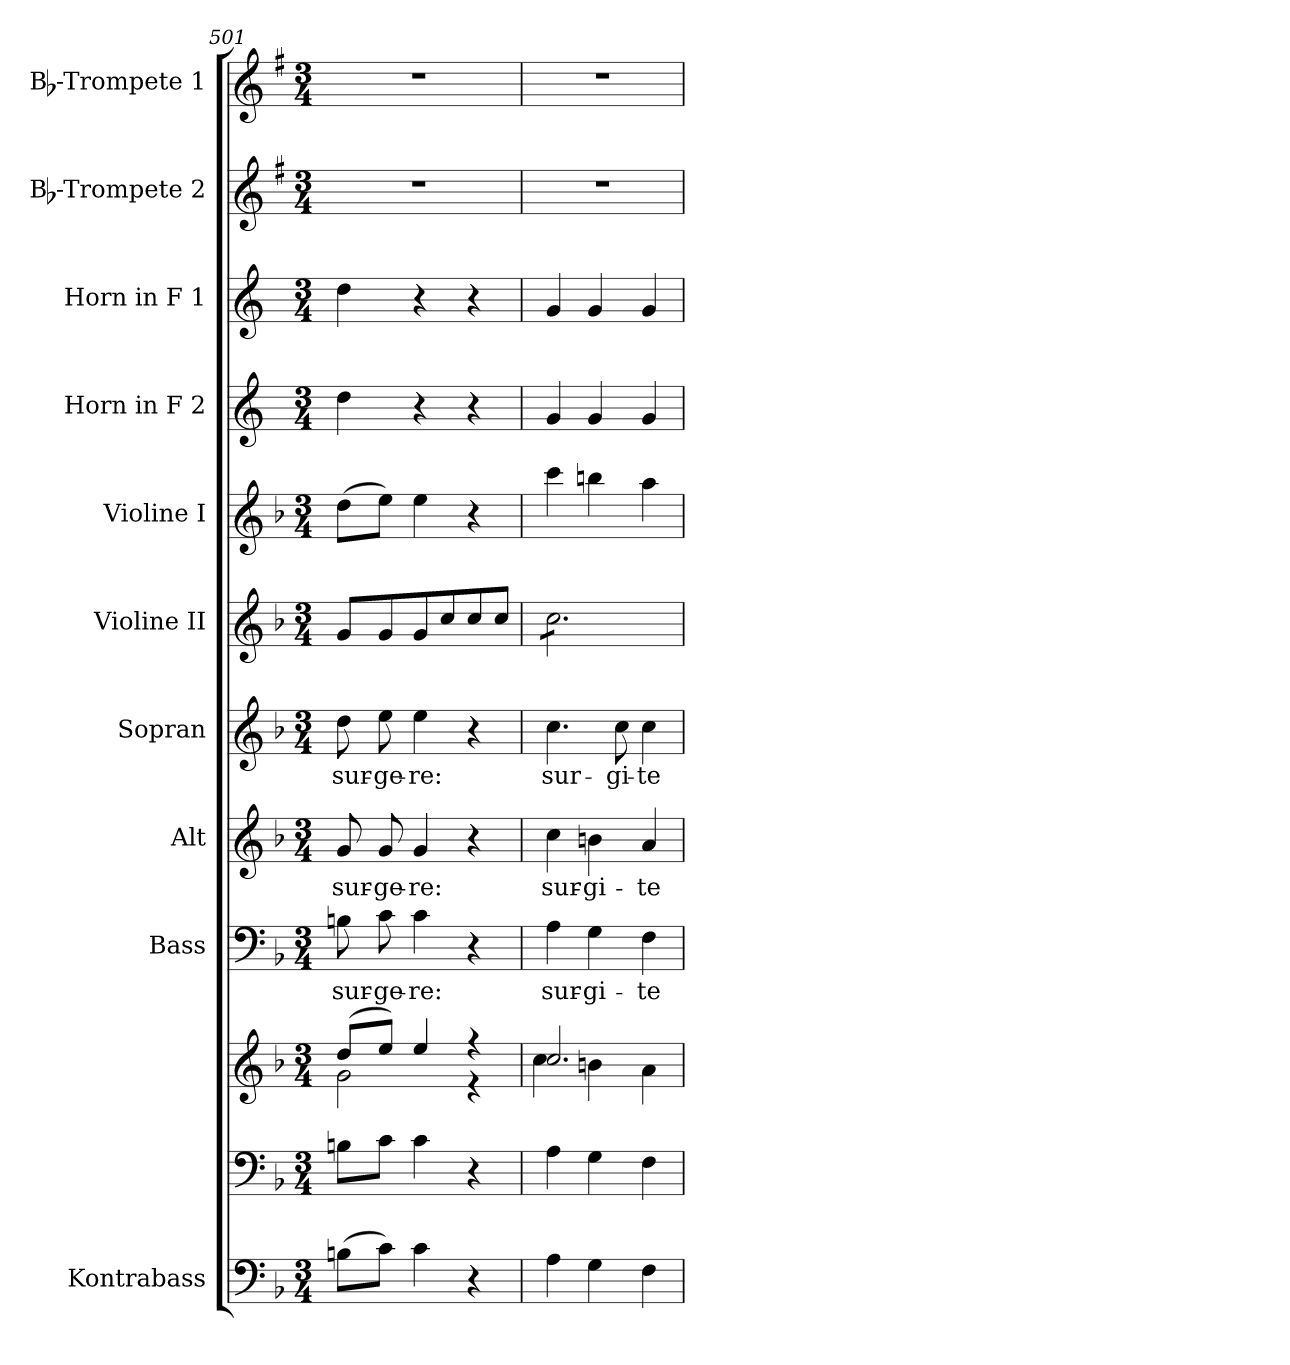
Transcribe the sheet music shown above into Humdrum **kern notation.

**kern	**kern	**kern	**kern	**text	**kern	**text	**kern	**text	**kern	**kern	**kern	**kern	**kern	**kern
*part11	*part10	*part10	*part9	*part9	*part8	*part8	*part7	*part7	*part6	*part5	*part4	*part3	*part2	*part1
*staff12	*staff11	*staff10	*staff9	*staff9	*staff8	*staff8	*staff7	*staff7	*staff6	*staff5	*staff4	*staff3	*staff2	*staff1
*I"Kontrabass	*	*	*I"Bass	*	*I"Alt	*	*I"Sopran	*	*I"Violine II	*I"Violine I	*I"Horn in F 2	*I"Horn in F 1	*I"Bb-Trompete 2	*I"Bb-Trompete 1
*I'Kb.	*	*	*I'B.	*	*I'A.	*	*I'S.	*	*I'Vl. II	*I'Vl. I	*	*	*I'Bb Trp. 2	*I'Bb Trp. 1
*clefF4	*clefF4	*clefG2	*clefF4	*	*clefG2	*	*clefG2	*	*clefG2	*clefG2	*clefG2	*clefG2	*clefG2	*clefG2
*ITrd7c12	*	*	*	*	*	*	*	*	*	*	*ITrd4c7	*ITrd4c7	*ITrd1c2	*ITrd1c2
*k[b-]	*k[b-]	*k[b-]	*k[b-]	*	*k[b-]	*	*k[b-]	*	*k[b-]	*k[b-]	*k[b-]	*k[b-]	*k[b-]	*k[b-]
*F:	*F:	*F:	*F:	*	*F:	*	*F:	*	*F:	*F:	*F:	*F:	*F:	*F:
*M3/4	*M3/4	*M3/4	*M3/4	*	*M3/4	*	*M3/4	*	*M3/4	*M3/4	*M3/4	*M3/4	*M3/4	*M3/4
=501	=501	=501	=501	=501	=501	=501	=501	=501	=501	=501	=501	=501	=501	=501
*	*	*^	*	*	*	*	*	*	*	*	*	*	*	*
!	!	!	!	!	!LO:LY:b	!	!LO:LY:b	!	!LO:LY:b	!	!	!	!	!	!
(>8BBn\L	8Bn\L	(>8dd/L	2g\	8Bn\	sur-	8g/	sur-	8dd\	sur-	8g/L	(>8dd\L	4g\	4g\	2.r	2.r
!	!	!	!	!	!LO:LY:b	!	!LO:LY:b	!	!LO:LY:b	!	!	!	!	!	!
8C\J)	8c\J	8ee/J)	.	8c\	-ge-	8g/	-ge-	8ee\	-ge-	8g/	8ee\J)	.	.	.	.
!	!	!	!	!	!LO:LY:b	!	!LO:LY:b	!	!LO:LY:b	!	!	!	!	!	!
4C\	4c\	4ee/	.	4c\	-re:	4g/	-re:	4ee\	-re:	8g/	4ee\	4r	4r	.	.
.	.	.	.	.	.	.	.	.	.	8cc/	.	.	.	.	.
4r	4r	4r	4r	4r	.	4r	.	4r	.	8cc/	4r	4r	4r	.	.
.	.	.	.	.	.	.	.	.	.	8cc/J	.	.	.	.	.
=502	=502	=502	=502	=502	=502	=502	=502	=502	=502	=502	=502	=502	=502	=502	=502
!	!	!	!	!	!LO:LY:b	!	!LO:LY:b	!	!LO:LY:b	!	!	!	!	!	!
*	*	*	*	*	*	*	*	*	*	*tremolo	*	*	*	*	*
4AA\	4A\	2.cc/	4cc\	4A\	sur-	4cc\	sur-	4.cc\	sur-	8cc\L	4ccc\	4c/	4c/	2.r	2.r
.	.	.	.	.	.	.	.	.	.	8cc\	.	.	.	.	.
!	!	!	!	!	!LO:LY:b	!	!LO:LY:b	!	!	!	!	!	!	!	!
4GG\	4G\	.	4bn\	4G\	-gi-	4bn\	-gi-	.	.	8cc\	4bbn\	4c/	4c/	.	.
!	!	!	!	!	!	!	!	!	!LO:LY:b	!	!	!	!	!	!
.	.	.	.	.	.	.	.	8cc\	-gi-	8cc\	.	.	.	.	.
!	!	!	!	!	!LO:LY:b	!	!LO:LY:b	!	!LO:LY:b	!	!	!	!	!	!
4FF\	4F\	.	4a\	4F\	-te	4a/	-te	4cc\	-te	8cc\	4aa\	4c/	4c/	.	.
.	.	.	.	.	.	.	.	.	.	8cc\J	.	.	.	.	.
*	*	*	*	*	*	*	*	*	*	*Xtremolo	*	*	*	*	*
*	*	*v	*v	*	*	*	*	*	*	*	*	*	*	*	*
=	=	=	=	=	=	=	=	=	=	=	=	=	=	=
*-	*-	*-	*-	*-	*-	*-	*-	*-	*-	*-	*-	*-	*-	*-
